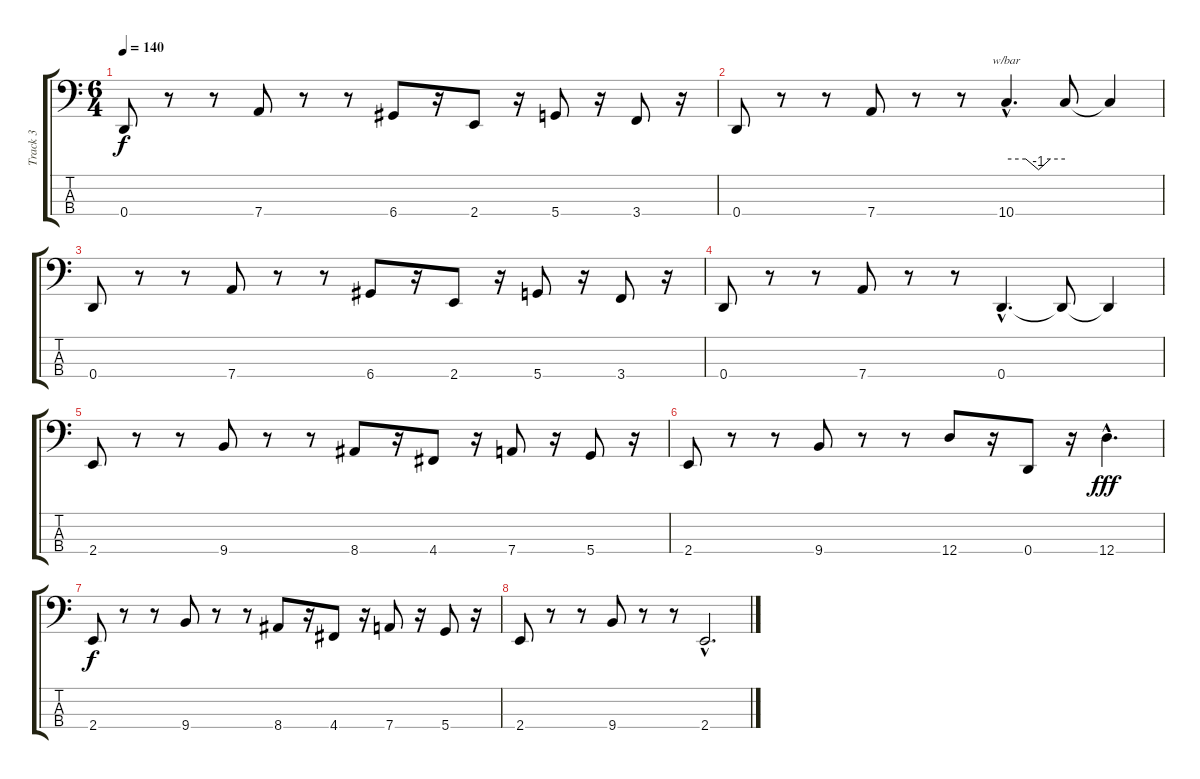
\track ("Track 3" "Track 3") {instrument slapbass1}
\staff {score tabs}
\tuning (G2 D2 A1 D1) {hide}
\ts (6 4)
\tempo 140
\clef f4
\ks c
0.4.8{dy f} r.8 r.8 7.4.8 r.8 r.8 6.4.8 r.16 2.4.8 r.16 5.4.8 r.16 3.4.8 r.16 |
0.4.8 r.8 r.8 7.4.8 r.8 r.8 10.4{hac}.4{d tbe (custom default 0 0 20 0 33 -4 45 0 60 0)} 10.4{t}.8 10.4{t}.4 |
0.4.8 r.8 r.8 7.4.8 r.8 r.8 6.4.8 r.16 2.4.8 r.16 5.4.8 r.16 3.4.8 r.16 |
0.4.8 r.8 r.8 7.4.8 r.8 r.8 0.4{hac}.4{d} 0.4{t}.8 0.4{t}.4 |
2.4.8 r.8 r.8 9.4.8 r.8 r.8 8.4.8 r.16 4.4.8 r.16 7.4.8 r.16 5.4.8 r.16 |
2.4.8 r.8 r.8 9.4.8 r.8 r.8 12.4.8 r.16 0.4.8 r.16 12.4{hac}.4{d dy fff} |
2.4.8{dy f} r.8 r.8 9.4.8 r.8 r.8 8.4.8 r.16 4.4.8 r.16 7.4.8 r.16 5.4.8 r.16 |
2.4.8 r.8 r.8 9.4.8 r.8 r.8 2.4{hac}.2{d}
